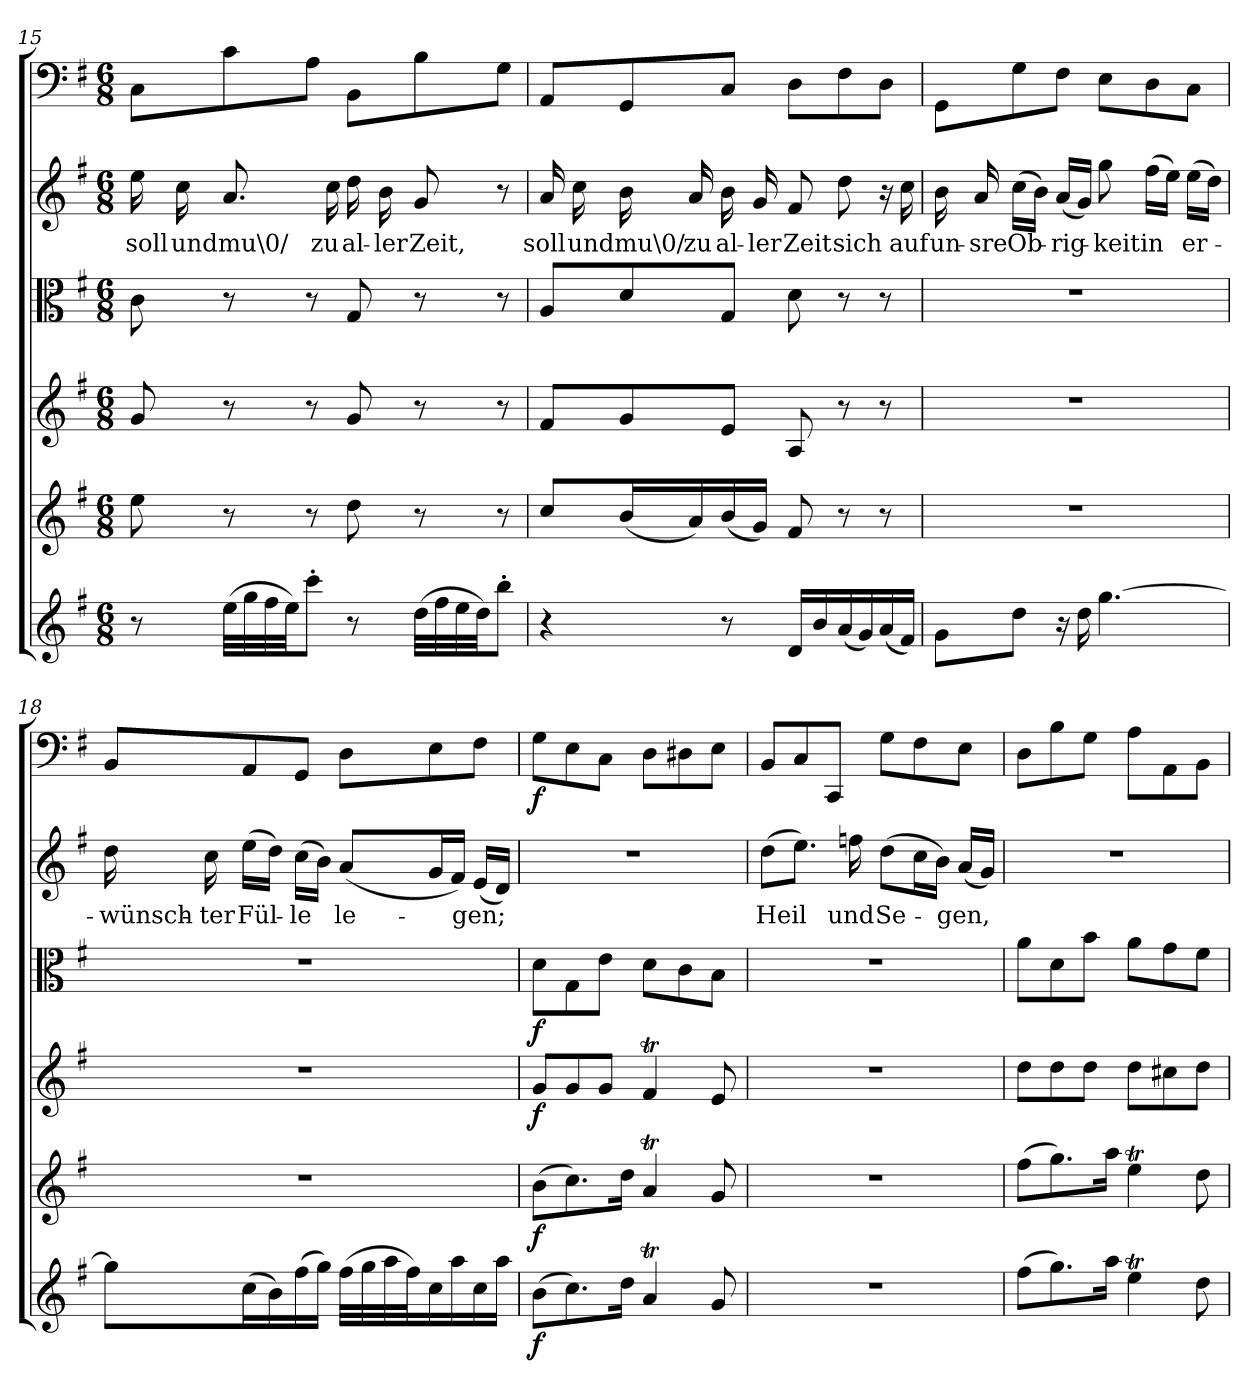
**kern	**dynam	**kern	**dynam	**kern	**dynam	**kern	**dynam	**kern	**text	**kern	**dynam
*part6	*part6	*part5	*part5	*part4	*part4	*part3	*part3	*part2	*part2	*part1	*part1
*staff6	*staff6	*staff5	*staff5	*staff4	*staff4	*staff3	*staff3	*staff2	*staff2	*staff1	*staff1
*clefG2	*	*clefG2	*	*clefG2	*	*clefC3	*	*clefG2	*	*clefF4	*
*k[f#]	*	*k[f#]	*	*k[f#]	*	*k[f#]	*	*k[f#]	*	*k[f#]	*
*G:	*	*G:	*	*G:	*	*G:	*	*G:	*	*G:	*
*M6/8	*	*M6/8	*	*M6/8	*	*M6/8	*	*M6/8	*	*M6/8	*
=15	=15	=15	=15	=15	=15	=15	=15	=15	=15	=15	=15
8r	.	8ee\	.	8g/	.	8c\	.	16ee\	soll	8C\L	.
.	.	.	.	.	.	.	.	16cc\	und	.	.
(32ee\LLL	.	8r	.	8r	.	8r	.	8.a/	mu\0/	8c\	.
32gg\	.	.	.	.	.	.	.	.	.	.	.
32ff#\	.	.	.	.	.	.	.	.	.	.	.
32ee\JJ)	.	.	.	.	.	.	.	.	.	.	.
8ccc'\J	.	8r	.	8r	.	8r	.	.	.	8A\J	.
.	.	.	.	.	.	.	.	16cc\	zu	.	.
8r	.	8dd\	.	8g/	.	8G/	.	16dd\	al-	8BB\L	.
.	.	.	.	.	.	.	.	16b\	-ler	.	.
(32dd\LLL	.	8r	.	8r	.	8r	.	8g/	Zeit,	8B\	.
32ff#\	.	.	.	.	.	.	.	.	.	.	.
32ee\	.	.	.	.	.	.	.	.	.	.	.
32dd\JJ)	.	.	.	.	.	.	.	.	.	.	.
8bb'\J	.	8r	.	8r	.	8r	.	8r	.	8G\J	.
=16	=16	=16	=16	=16	=16	=16	=16	=16	=16	=16	=16
4r	.	8cc/L	.	8f#/L	.	8A/L	.	16a/	soll	8AA/L	.
.	.	.	.	.	.	.	.	16cc\	und	.	.
.	.	(16b/L	.	8g/	.	8d/	.	16b\	mu\0/	8GG/	.
.	.	16a/)	.	.	.	.	.	16a/	zu	.	.
8r	.	(16b/	.	8e/J	.	8G/J	.	16b\	al-	8C/J	.
.	.	16g/JJ)	.	.	.	.	.	16g/	-ler	.	.
16d/LL	.	8f#/	.	8A/	.	8d\	.	8f#/	Zeit	8D\L	.
16b/	.	.	.	.	.	.	.	.	.	.	.
(16a/	.	8r	.	8r	.	8r	.	8dd\	sich	8F#\	.
16g/)	.	.	.	.	.	.	.	.	.	.	.
(16a/	.	8r	.	8r	.	8r	.	16r	.	8D\J	.
16f#/JJ)	.	.	.	.	.	.	.	16cc\	auf	.	.
=17	=17	=17	=17	=17	=17	=17	=17	=17	=17	=17	=17
8g\L	.	2.r	.	2.r	.	2.r	.	16b\	un-	8GG\L	.
.	.	.	.	.	.	.	.	16a/	-sre	.	.
8dd\J	.	.	.	.	.	.	.	(16cc\LL	Ob-	8G\	.
.	.	.	.	.	.	.	.	16b\JJ)	.	.	.
16r	.	.	.	.	.	.	.	(16a/LL	-rig-	8F#\J	.
16dd\	.	.	.	.	.	.	.	16g/JJ)	.	.	.
[4.gg\	.	.	.	.	.	.	.	8gg\	-keit	8E\L	.
.	.	.	.	.	.	.	.	(16ff#\LL	in	8D\	.
.	.	.	.	.	.	.	.	16ee\JJ)	.	.	.
.	.	.	.	.	.	.	.	(16ee\LL	er-	8C\J	.
.	.	.	.	.	.	.	.	16dd\JJ)	.	.	.
=18	=18	=18	=18	=18	=18	=18	=18	=18	=18	=18	=18
8gg\L]	.	2.r	.	2.r	.	2.r	.	16dd\	-wünsch-	8BB/L	.
.	.	.	.	.	.	.	.	16cc\	-ter	.	.
(16cc\L	.	.	.	.	.	.	.	(16ee\LL	Fül-	8AA/	.
16b\)	.	.	.	.	.	.	.	16dd\JJ)	.	.	.
(16ff#\	.	.	.	.	.	.	.	(16cc\LL	-le	8GG/J	.
16gg\JJ)	.	.	.	.	.	.	.	16b\JJ)	.	.	.
(32ff#\LLL	.	.	.	.	.	.	.	(8a/L	le-	8D\L	.
32gg\	.	.	.	.	.	.	.	.	.	.	.
32aa\	.	.	.	.	.	.	.	.	.	.	.
32ff#\J)	.	.	.	.	.	.	.	.	.	.	.
16cc\	.	.	.	.	.	.	.	16g/L	.	8E\	.
16aa\	.	.	.	.	.	.	.	16f#/JJ)	.	.	.
16cc\	.	.	.	.	.	.	.	(16e/LL	-gen;	8F#\J	.
16aa\JJ	.	.	.	.	.	.	.	16d/JJ)	.	.	.
=19	=19	=19	=19	=19	=19	=19	=19	=19	=19	=19	=19
(8b\L	f	(8b\L	f	8g/L	f	8d\L	f	2.r	.	8G\L	f
8.cc\)	.	8.cc\)	.	8g/	.	8G\	.	.	.	8E\	.
.	.	.	.	8g/J	.	8e\J	.	.	.	8C\J	.
16dd\Jk	.	16dd\Jk	.	.	.	.	.	.	.	.	.
4aT/	.	4aT/	.	4f#t/	.	8d\L	.	.	.	8D\L	.
.	.	.	.	.	.	8c\	.	.	.	8D#X\	.
8g/	.	8g/	.	8e/	.	8B\J	.	.	.	8E\J	.
=20	=20	=20	=20	=20	=20	=20	=20	=20	=20	=20	=20
2.r	.	2.r	.	2.r	.	2.r	.	(8dd\L	Heil	8BB/L	.
.	.	.	.	.	.	.	.	8.ee\J)	.	8C/	.
.	.	.	.	.	.	.	.	.	.	8CC/J	.
.	.	.	.	.	.	.	.	16ffn\	und	.	.
.	.	.	.	.	.	.	.	(8dd\L	Se-	8G\L	.
.	.	.	.	.	.	.	.	16cc\L	.	8F#\	.
.	.	.	.	.	.	.	.	16b\JJ)	.	.	.
.	.	.	.	.	.	.	.	(16a/LL	-gen,	8E\J	.
.	.	.	.	.	.	.	.	16g/JJ)	.	.	.
=21	=21	=21	=21	=21	=21	=21	=21	=21	=21	=21	=21
(8ff#\L	.	(8ff#\L	.	8dd\L	.	8a\L	.	2.r	.	8D\L	.
8.gg\)	.	8.gg\)	.	8dd\	.	8d\	.	.	.	8B\	.
.	.	.	.	8dd\J	.	8b\J	.	.	.	8G\J	.
16aa\Jk	.	16aa\Jk	.	.	.	.	.	.	.	.	.
4eeT\	.	4eeT\	.	8dd\L	.	8a\L	.	.	.	8A\L	.
.	.	.	.	8cc#X\	.	8g\	.	.	.	8AA\	.
8dd\	.	8dd\	.	8dd\J	.	8f#\J	.	.	.	8BB\J	.
=	=	=	=	=	=	=	=	=	=	=	=
*-	*-	*-	*-	*-	*-	*-	*-	*-	*-	*-	*-
